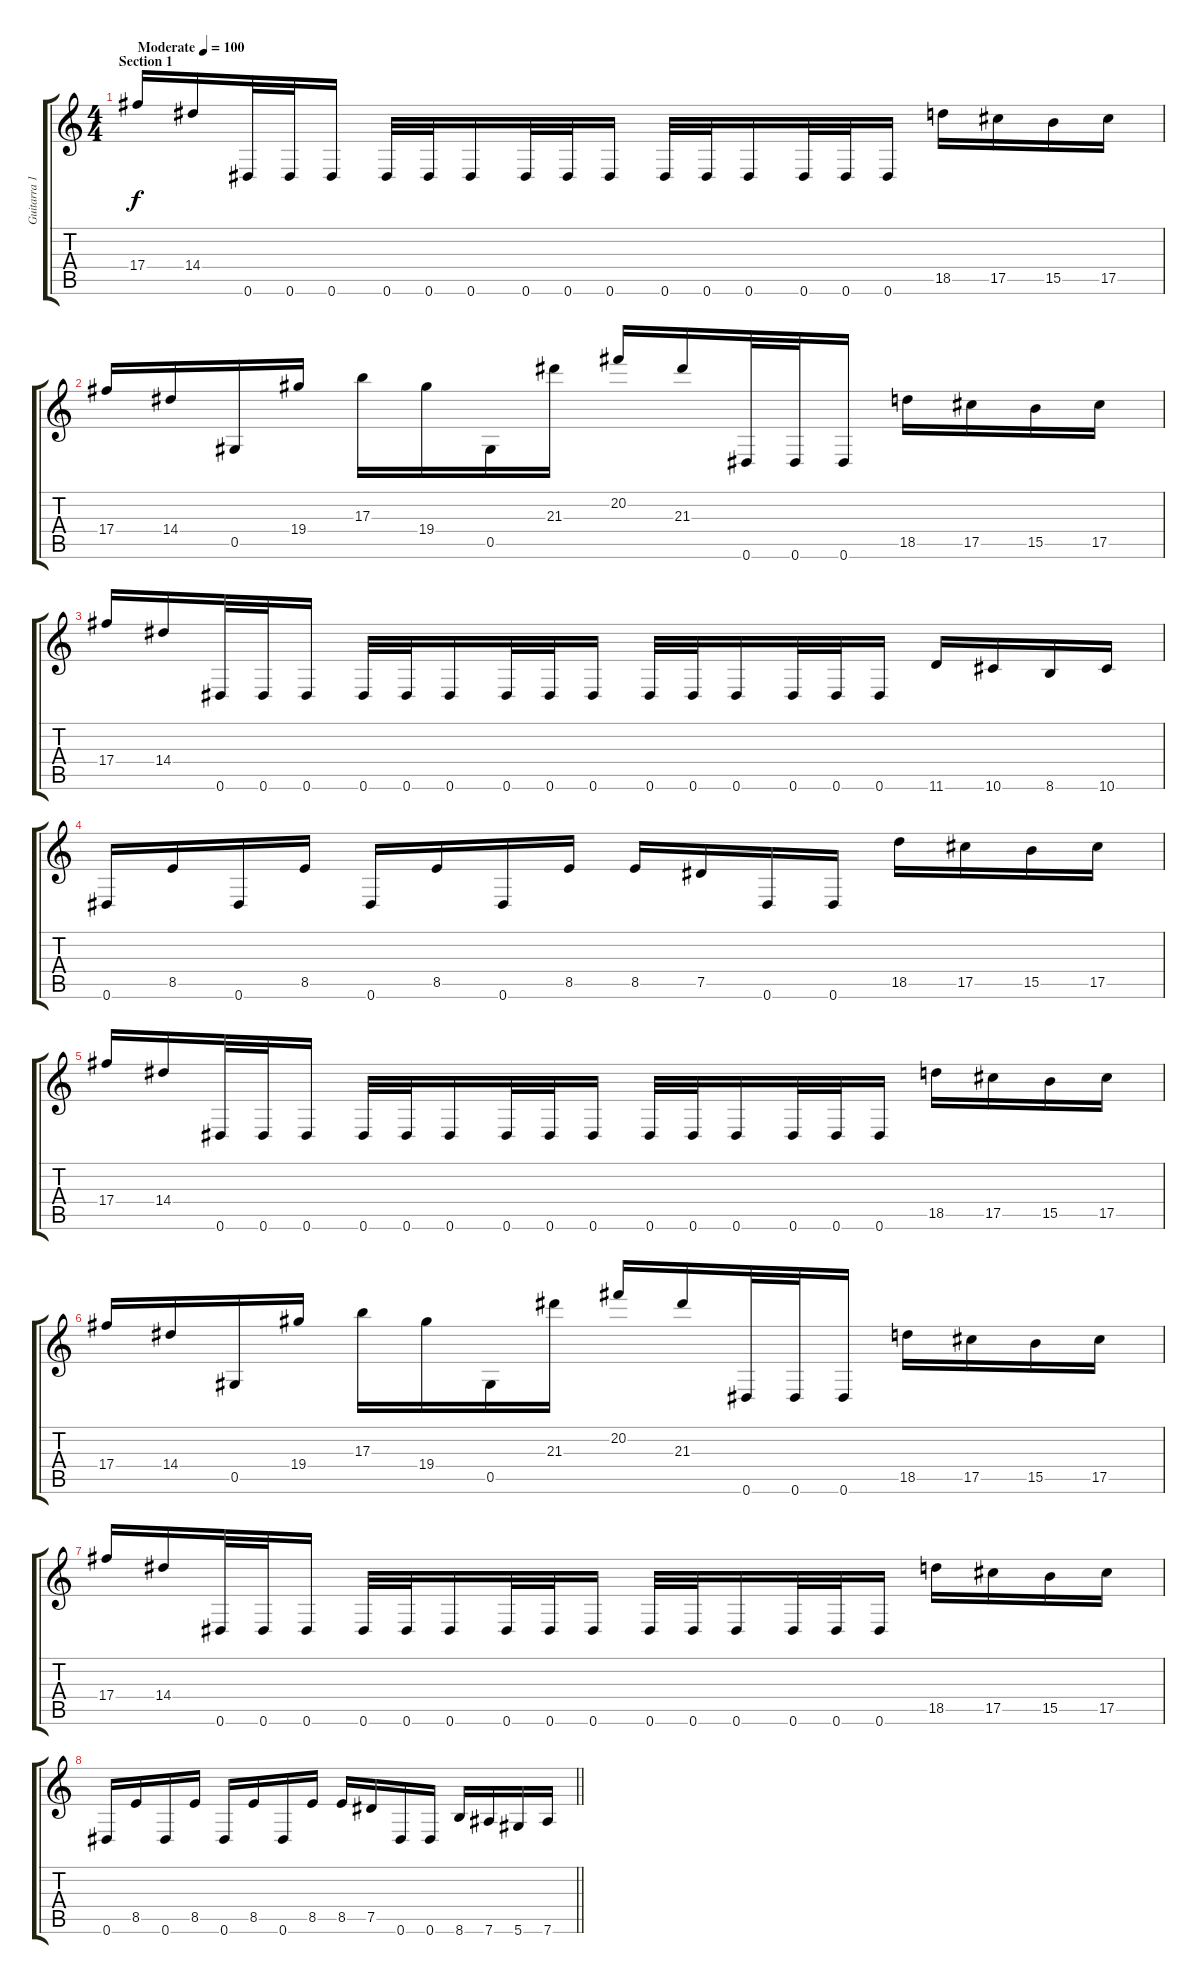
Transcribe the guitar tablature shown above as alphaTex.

\track ("Guitarra 1" "Guitarra 1") {instrument distortionguitar}
\staff {score tabs}
\tuning (Eb4 Bb3 Gb3 Db3 Ab2 Eb2) {hide}
\ts (4 4)
\section ("" "Section 1")
\tempo (100 "Moderate")
\clef g2
\ks c
17.4.16{dy f instrument distortionguitar} 14.4.16 0.6.32 0.6.32 0.6.16 0.6.32 0.6.32 0.6.16 0.6.32 0.6.32 0.6.16 0.6.32 0.6.32 0.6.16 0.6.32 0.6.32 0.6.16 18.5.16 17.5.16 15.5.16 17.5.16 |
17.4.16 14.4.16 0.5.16 19.4.16 17.3.16 19.4.16 0.5.16 21.3.16 20.2.16 21.3.16 0.6.32 0.6.32 0.6.16 18.5.16 17.5.16 15.5.16 17.5.16 |
17.4.16 14.4.16 0.6.32 0.6.32 0.6.16 0.6.32 0.6.32 0.6.16 0.6.32 0.6.32 0.6.16 0.6.32 0.6.32 0.6.16 0.6.32 0.6.32 0.6.16 11.6.16 10.6.16 8.6.16 10.6.16 |
0.6.16 8.5.16 0.6.16 8.5.16 0.6.16 8.5.16 0.6.16 8.5.16 8.5.16 7.5.16 0.6.16 0.6.16 18.5.16 17.5.16 15.5.16 17.5.16 |
17.4.16 14.4.16 0.6.32 0.6.32 0.6.16 0.6.32 0.6.32 0.6.16 0.6.32 0.6.32 0.6.16 0.6.32 0.6.32 0.6.16 0.6.32 0.6.32 0.6.16 18.5.16 17.5.16 15.5.16 17.5.16 |
17.4.16 14.4.16 0.5.16 19.4.16 17.3.16 19.4.16 0.5.16 21.3.16 20.2.16 21.3.16 0.6.32 0.6.32 0.6.16 18.5.16 17.5.16 15.5.16 17.5.16 |
17.4.16 14.4.16 0.6.32 0.6.32 0.6.16 0.6.32 0.6.32 0.6.16 0.6.32 0.6.32 0.6.16 0.6.32 0.6.32 0.6.16 0.6.32 0.6.32 0.6.16 18.5.16 17.5.16 15.5.16 17.5.16 |
\barLineRight lightlight
0.6.16 8.5.16 0.6.16 8.5.16 0.6.16 8.5.16 0.6.16 8.5.16 8.5.16 7.5.16 0.6.16 0.6.16 8.6.16 7.6.16 5.6.16 7.6.16
